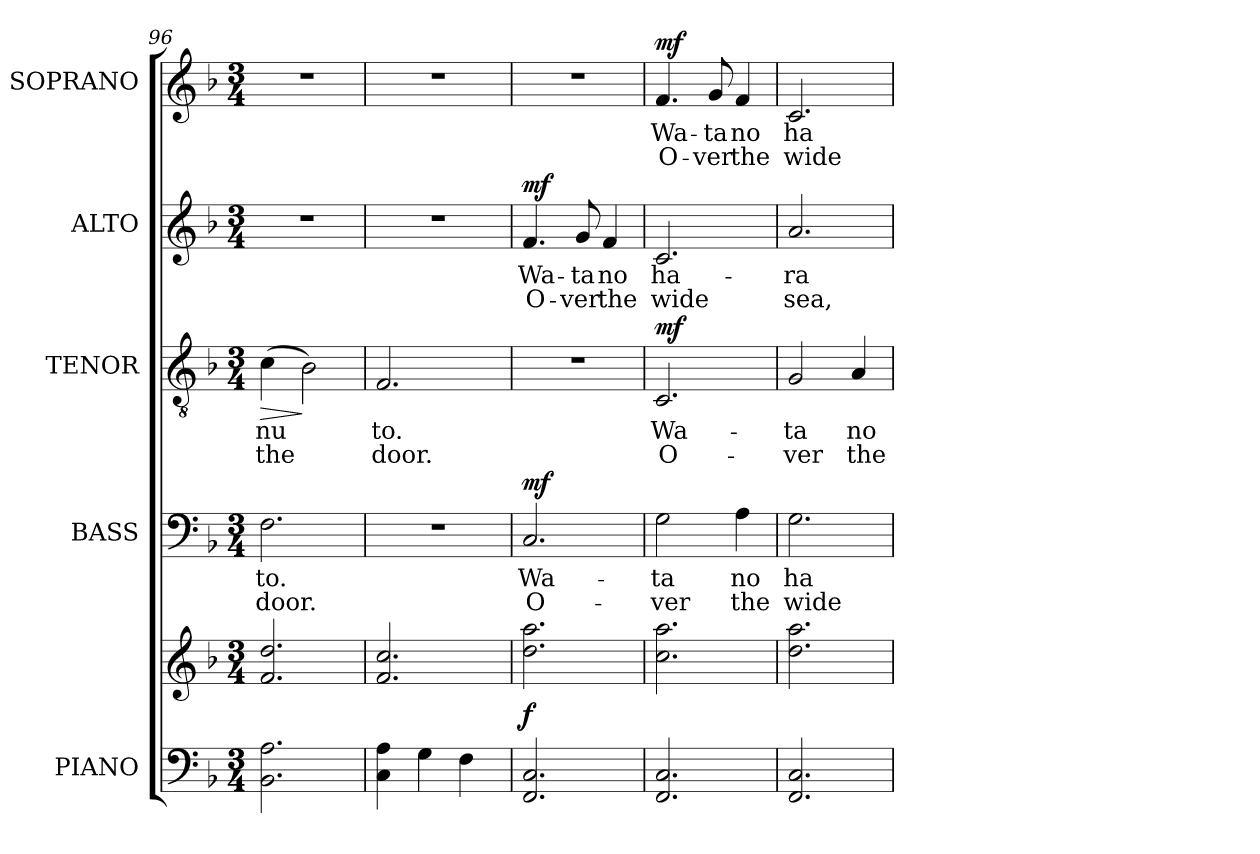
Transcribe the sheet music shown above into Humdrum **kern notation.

**kern	**kern	**dynam	**kern	**text	**text	**dynam	**kern	**text	**text	**dynam	**kern	**text	**text	**dynam	**kern	**text	**text	**dynam
*part5	*part5	*part5	*part4	*part4	*part4	*part4	*part3	*part3	*part3	*part3	*part2	*part2	*part2	*part2	*part1	*part1	*part1	*part1
*staff6	*staff5	*staff5/6	*staff4	*staff4	*staff4	*staff4	*staff3	*staff3	*staff3	*staff3	*staff2	*staff2	*staff2	*staff2	*staff1	*staff1	*staff1	*staff1
*I"PIANO	*	*	*I"BASS	*	*	*	*I"TENOR	*	*	*	*I"ALTO	*	*	*	*I"SOPRANO	*	*	*
*I'PNO.	*	*	*I'B.	*	*	*	*I'T.	*	*	*	*I'A.	*	*	*	*I'S.	*	*	*
*clefF4	*clefG2	*	*clefF4	*	*	*	*clefGv2	*	*	*	*clefG2	*	*	*	*clefG2	*	*	*
*	*	*	*	*	*	*	*ITrd7c12	*	*	*	*	*	*	*	*	*	*	*
*k[b-]	*k[b-]	*	*k[b-]	*	*	*	*k[b-]	*	*	*	*k[b-]	*	*	*	*k[b-]	*	*	*
*F:	*F:	*	*F:	*	*	*	*F:	*	*	*	*F:	*	*	*	*F:	*	*	*
*M3/4	*M3/4	*	*M3/4	*	*	*	*M3/4	*	*	*	*M3/4	*	*	*	*M3/4	*	*	*
=96	=96	=96	=96	=96	=96	=96	=96	=96	=96	=96	=96	=96	=96	=96	=96	=96	=96	=96
!	!	!	!	!LO:LY:b:color=#000000	!LO:LY:b:color=#000000	!	!	!	!	!	!	!	!	!	!	!	!	!
!	!	!	!	!	!	!	!	!LO:LY:b:color=#000000	!LO:LY:b:color=#000000	!LO:HP:b	!LO:N:vis=1	!	!	!	!LO:N:vis=1	!	!	!
2.BB-i\ 2.Ai	2.fi/ 2.ddi	.	2.Fi\	to.	door.	.	(4Ci\	-nu	the	>	2.r	.	.	.	2.r	.	.	.
.	.	.	.	.	.	.	2BB-i\)	.	.	]	.	.	.	.	.	.	.	.
=97	=97	=97	=97	=97	=97	=97	=97	=97	=97	=97	=97	=97	=97	=97	=97	=97	=97	=97
!	!	!	!LO:N:vis=1	!	!	!	!	!	!	!	!	!	!	!	!	!	!	!
!	!	!	!	!	!	!	!	!LO:LY:b:color=#000000	!LO:LY:b:color=#000000	!	!LO:N:vis=1	!	!	!	!LO:N:vis=1	!	!	!
4Ci\ 4Ai	2.fi/ 2.cci	.	2.r	.	.	.	2.FFi/	to.	door.	.	2.r	.	.	.	2.r	.	.	.
4Gi\	.	.	.	.	.	.	.	.	.	.	.	.	.	.	.	.	.	.
4Fi\	.	.	.	.	.	.	.	.	.	.	.	.	.	.	.	.	.	.
=98	=98	=98	=98	=98	=98	=98	=98	=98	=98	=98	=98	=98	=98	=98	=98	=98	=98	=98
!	!	!	!	!LO:LY:b:color=#000000	!LO:LY:b:color=#000000	!	!LO:N:vis=1	!	!	!	!	!	!	!	!	!	!	!
!	!	!	!	!	!	!	!	!	!	!	!	!LO:LY:b:color=#000000	!LO:LY:b:color=#000000	!	!LO:N:vis=1	!	!	!
2.FFi/ 2.Ci	2.ddi\ 2.aai	f	2.Ci/	Wa-	O-	mf	2.r	.	.	.	4.fi/	Wa-	O-	mf	2.r	.	.	.
!	!	!	!	!	!	!	!	!	!	!	!	!LO:LY:b:color=#000000	!LO:LY:b:color=#000000	!	!	!	!	!
.	.	.	.	.	.	.	.	.	.	.	8gi/	-ta	-ver	.	.	.	.	.
!	!	!	!	!	!	!	!	!	!	!	!	!LO:LY:b:color=#000000	!LO:LY:b:color=#000000	!	!	!	!	!
.	.	.	.	.	.	.	.	.	.	.	4fi/	no	the	.	.	.	.	.
!!LO:PB:g=z
=99	=99	=99	=99	=99	=99	=99	=99	=99	=99	=99	=99	=99	=99	=99	=99	=99	=99	=99
!	!	!	!	!LO:LY:b:color=#000000	!LO:LY:b:color=#000000	!	!	!	!	!	!	!	!	!	!	!	!	!
!	!	!	!	!	!	!	!	!LO:LY:b:color=#000000	!LO:LY:b:color=#000000	!	!	!	!	!	!	!	!	!
!	!	!	!	!	!	!	!	!	!	!	!	!LO:LY:b:color=#000000	!LO:LY:b:color=#000000	!	!	!	!	!
!	!	!	!	!	!	!	!	!	!	!	!	!	!	!	!	!LO:LY:b:color=#000000	!LO:LY:b:color=#000000	!
2.FFi/ 2.Ci	2.cci\ 2.aai	.	2Gi\	-ta	-ver	.	2.CCi/	Wa-	O-	mf	2.ci/	ha-	wide	.	4.fi/	Wa-	O-	mf
!	!	!	!	!	!	!	!	!	!	!	!	!	!	!	!	!LO:LY:b:color=#000000	!LO:LY:b:color=#000000	!
.	.	.	.	.	.	.	.	.	.	.	.	.	.	.	8gi/	-ta	-ver	.
!	!	!	!	!LO:LY:b:color=#000000	!LO:LY:b:color=#000000	!	!	!	!	!	!	!	!	!	!	!	!	!
!	!	!	!	!	!	!	!	!	!	!	!	!	!	!	!	!LO:LY:b:color=#000000	!LO:LY:b:color=#000000	!
.	.	.	4Ai\	no	the	.	.	.	.	.	.	.	.	.	4fi/	no	the	.
=100	=100	=100	=100	=100	=100	=100	=100	=100	=100	=100	=100	=100	=100	=100	=100	=100	=100	=100
!	!	!	!	!LO:LY:b:color=#000000	!LO:LY:b:color=#000000	!	!	!	!	!	!	!	!	!	!	!	!	!
!	!	!	!	!	!	!	!	!LO:LY:b:color=#000000	!LO:LY:b:color=#000000	!	!	!	!	!	!	!	!	!
!	!	!	!	!	!	!	!	!	!	!	!	!LO:LY:b:color=#000000	!LO:LY:b:color=#000000	!	!	!	!	!
!	!	!	!	!	!	!	!	!	!	!	!	!	!	!	!	!LO:LY:b:color=#000000	!LO:LY:b:color=#000000	!
2.FFi/ 2.Ci	2.ddi\ 2.aai	.	2.Gi\	ha-	wide	.	2GGi/	-ta	-ver	.	2.ai/	-ra	sea,	.	2.ci/	ha-	wide	.
!	!	!	!	!	!	!	!	!LO:LY:b:color=#000000	!LO:LY:b:color=#000000	!	!	!	!	!	!	!	!	!
.	.	.	.	.	.	.	4AAi/	no	the	.	.	.	.	.	.	.	.	.
=	=	=	=	=	=	=	=	=	=	=	=	=	=	=	=	=	=	=
*-	*-	*-	*-	*-	*-	*-	*-	*-	*-	*-	*-	*-	*-	*-	*-	*-	*-	*-
